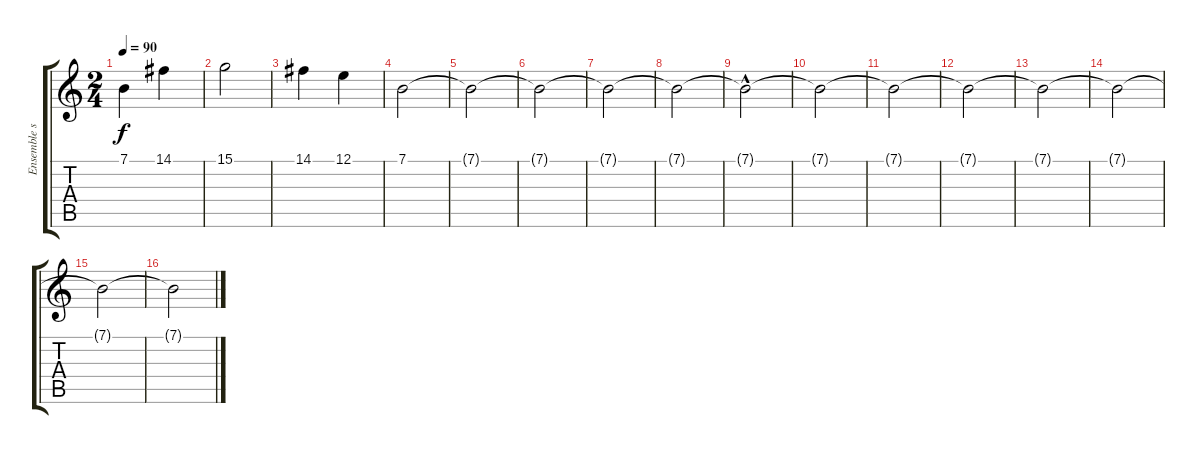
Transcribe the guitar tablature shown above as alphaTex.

\track ("Ensemble string" "Ensemble s") {instrument stringensemble1}
\staff {score tabs}
\tuning (E4 B3 G3 D3 A2 E2) {hide}
\ts (2 4)
\tempo 90
\clef g2
\ks c
7.1.4{dy f} 14.1.4 |
15.1.2 |
14.1.4 12.1.4 |
7.1.2 |
7.1{t}.2 |
7.1{t}.2 |
7.1{t}.2 |
7.1{t}.2 |
7.1{hac t}.2 |
7.1{t}.2 |
7.1{t}.2 |
7.1{t}.2 |
7.1{t}.2 |
7.1{t}.2 |
7.1{t}.2 |
7.1{t}.2
